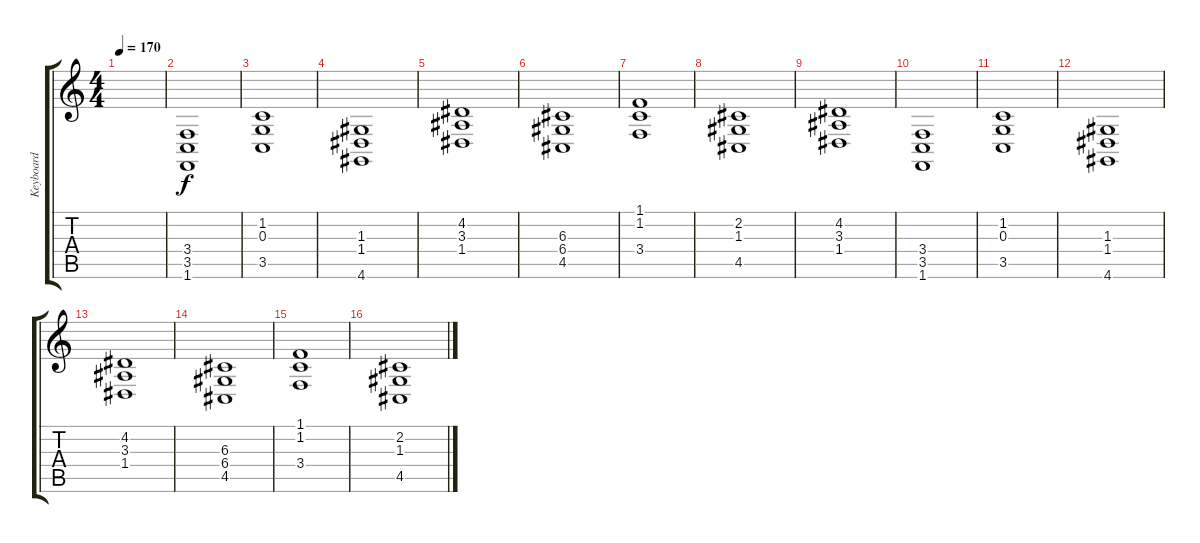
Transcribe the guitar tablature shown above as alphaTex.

\track ("Keyboard" "Keyboard") {instrument lead3calliope}
\staff {score tabs}
\tuning (E4 B3 G3 D3 A2 E2) {hide}
\ts (4 4)
\tempo 170
\clef g2
\ks c
|
(3.4 3.5 1.6).1 |
(1.2 0.3 3.5).1 |
(1.3 1.4 4.6).1 |
(4.2 3.3 1.4).1 |
(6.3 6.4 4.5).1 |
(1.1 1.2 3.4).1 |
(2.2 1.3 4.5).1 |
(4.2 3.3 1.4).1 |
(3.4 3.5 1.6).1 |
(1.2 0.3 3.5).1 |
(1.3 1.4 4.6).1 |
(4.2 3.3 1.4).1 |
(6.3 6.4 4.5).1 |
(1.1 1.2 3.4).1 |
(2.2 1.3 4.5).1
